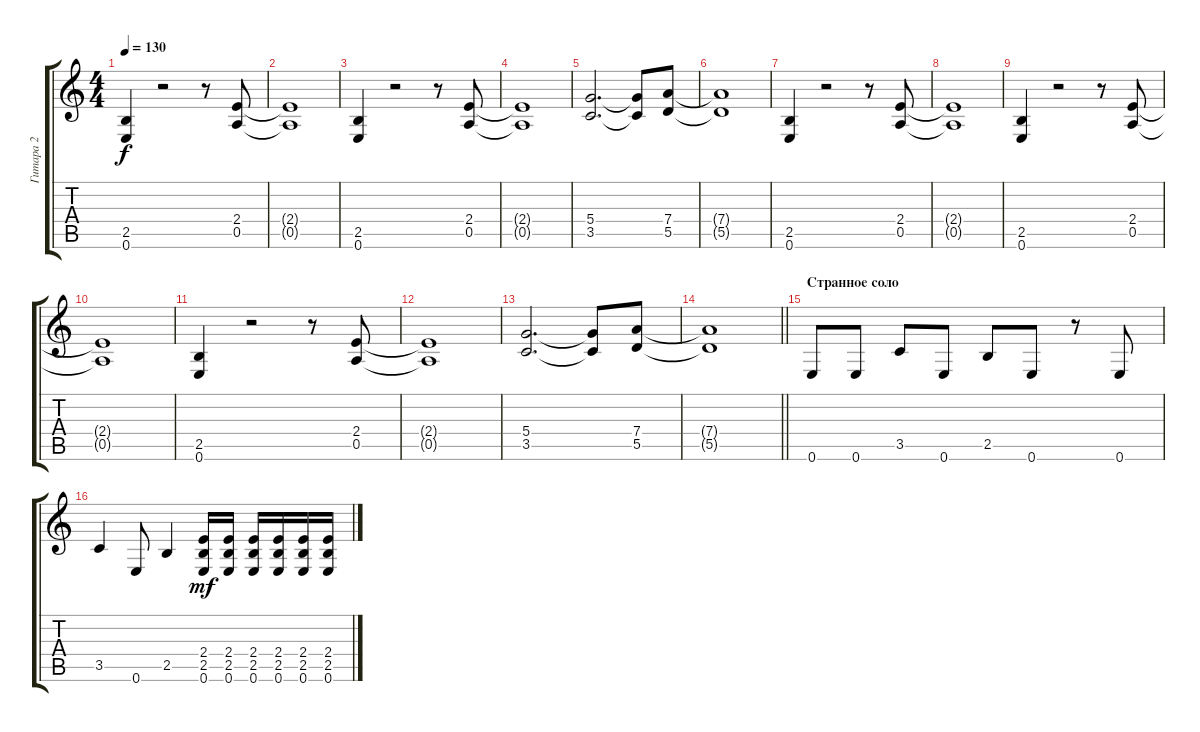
\track ("Гитара 2" "Гитара 2") {instrument distortionguitar}
\staff {score tabs}
\tuning (E4 B3 G3 D3 A2 E2) {hide}
\ts (4 4)
\tempo 130
\clef g2
\ks c
(2.5 0.6).4{dy f} r.2 r.8 (2.4 0.5).8 |
(2.4{t} 0.5{t}).1 |
(2.5 0.6).4 r.2 r.8 (2.4 0.5).8 |
(2.4{t} 0.5{t}).1 |
(5.4 3.5).2{d} (5.4{t} 3.5{t}).8 (7.4 5.5).8 |
(7.4{t} 5.5{t}).1 |
(2.5 0.6).4 r.2 r.8 (2.4 0.5).8 |
(2.4{t} 0.5{t}).1 |
(2.5 0.6).4 r.2 r.8 (2.4 0.5).8 |
(2.4{t} 0.5{t}).1 |
(2.5 0.6).4 r.2 r.8 (2.4 0.5).8 |
(2.4{t} 0.5{t}).1 |
(5.4 3.5).2{d} (5.4{t} 3.5{t}).8 (7.4 5.5).8 |
\barLineRight lightlight
(7.4{t} 5.5{t}).1 |
\section ("" "Странное соло")
0.6.8 0.6.8 3.5.8 0.6.8 2.5.8 0.6.8 r.8 0.6.8 |
3.5.4 0.6.8 2.5.4 (2.4 2.5 0.6).16{dy mf} (2.4 2.5 0.6).16 (2.4 2.5 0.6).16 (2.4 2.5 0.6).16 (2.4 2.5 0.6).16 (2.4 2.5 0.6).16
